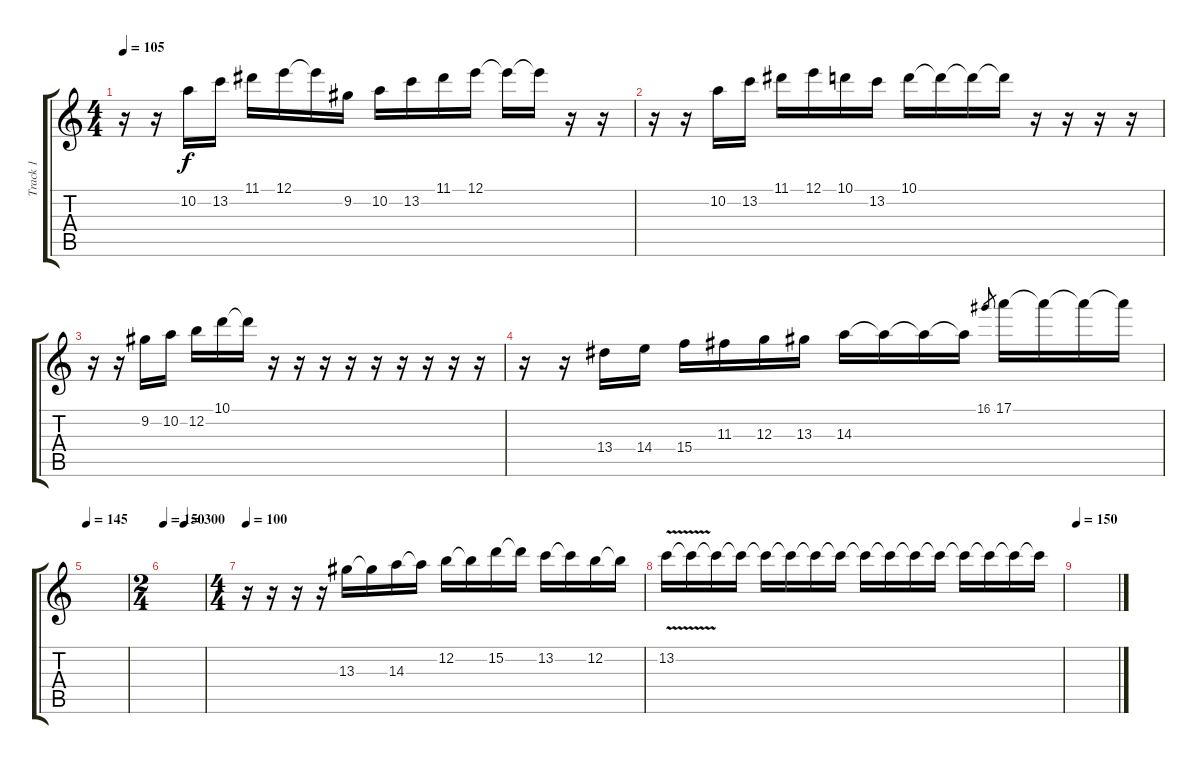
\track ("Track 1" "Track 1") {instrument distortionguitar}
\staff {score tabs}
\tuning (E4 B3 G3 D3 A2 E2) {hide}
\ts (4 4)
\tempo 105
\clef g2
\ks c
r.16{dy f volume 16} r.16 10.2.16 13.2.16 11.1.16 12.1.16 12.1{t}.16 9.2.16 10.2.16 13.2.16 11.1.16 12.1.16 12.1{t}.16 12.1{t}.16 r.16 r.16 |
r.16 r.16 10.2.16 13.2.16 11.1.16 12.1.16 10.1.16 13.2.16 10.1.16 10.1{t}.16 10.1{t}.16 10.1{t}.16 r.16 r.16 r.16 r.16 |
r.16 r.16 9.2.16 10.2.16 12.2.16 10.1.16 10.1{t}.16 r.16 r.16 r.16 r.16 r.16 r.16 r.16 r.16 r.16 |
r.16 r.16 13.4.16 14.4.16 15.4.16 11.3.16 12.3.16 13.3.16 14.3.16 14.3{t}.16 14.3{t}.16 14.3{t}.16 16.1.8{gr} 17.1.16 17.1{t}.16 17.1{t}.16 17.1{t}.16 |
\tempo 145
|
\ts (2 4)
\tempo 150
\tempo (300 0.5)
|
\ts (4 4)
\tempo 100
r.16 r.16 r.16 r.16 13.3.16 13.3{t}.16 14.3.16 14.3{t}.16 12.2.16 12.2{t}.16 15.2.16 15.2{t}.16 13.2.16 13.2{t}.16 12.2.16 12.2{t}.16 |
13.2{v}.16 13.2{t}.16 13.2{t}.16 13.2{t}.16 13.2{t}.16 13.2{t}.16 13.2{t}.16 13.2{t}.16 13.2{t}.16 13.2{t}.16 13.2{t}.16 13.2{t}.16 13.2{t}.16 13.2{t}.16 13.2{t}.16 13.2{t}.16 |
\tempo 150
